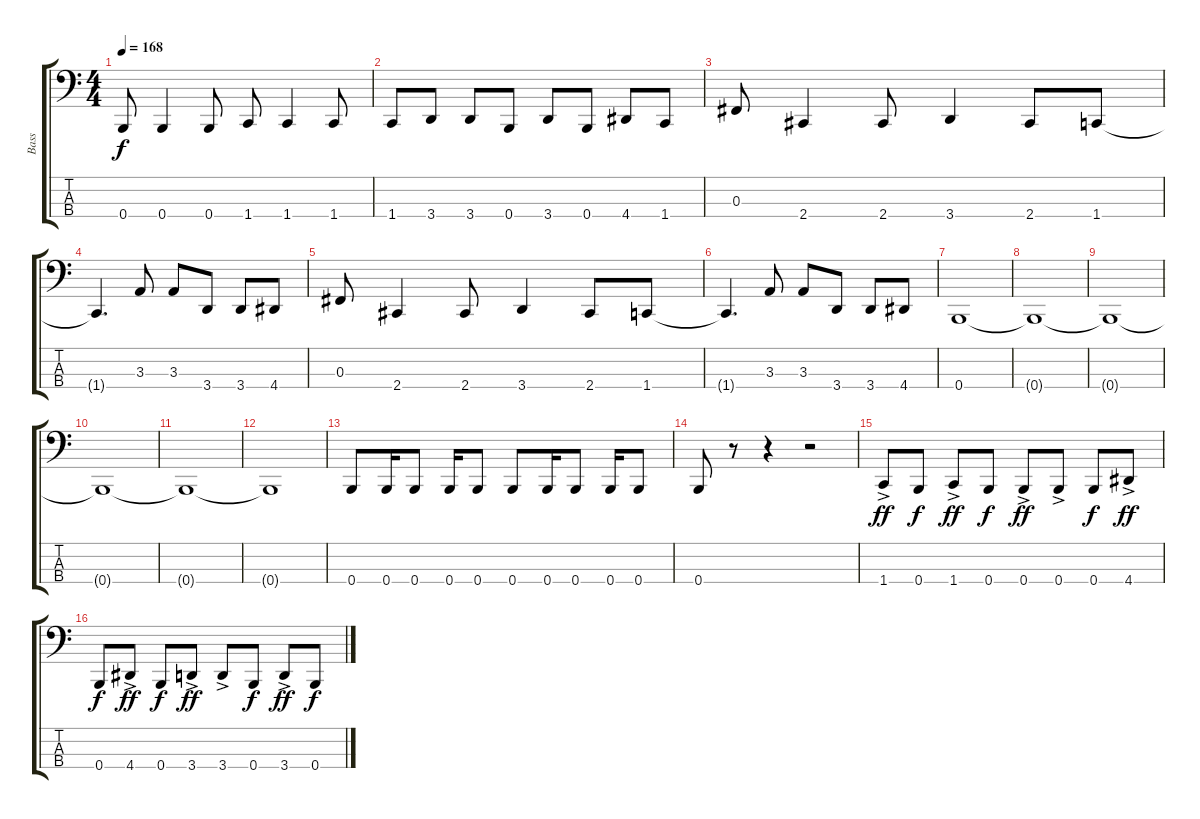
\track ("Bass" "Bass") {instrument electricbasspick}
\staff {score tabs}
\tuning (E2 B1 Gb1 B0) {hide}
\ts (4 4)
\tempo 168
\clef f4
\ks c
0.4.8{dy f} 0.4.4 0.4.8 1.4.8 1.4.4 1.4.8 |
1.4.8 3.4.8 3.4.8 0.4.8 3.4.8 0.4.8 4.4.8 1.4.8 |
0.3.8 2.4.4 2.4.8 3.4.4 2.4.8 1.4.8 |
1.4{t}.4{d} 3.3.8 3.3.8 3.4.8 3.4.8 4.4.8 |
0.3.8 2.4.4 2.4.8 3.4.4 2.4.8 1.4.8 |
1.4{t}.4{d} 3.3.8 3.3.8 3.4.8 3.4.8 4.4.8 |
0.4.1 |
0.4{t}.1 |
0.4{t}.1 |
0.4{t}.1 |
0.4{t}.1 |
0.4{t}.1 |
0.4.8 0.4.16 0.4.8 0.4.16 0.4.8 0.4.8 0.4.16 0.4.8 0.4.16 0.4.8 |
0.4.8 r.8 r.4 r.2 |
1.4{ac}.8{dy ff} 0.4.8{dy f} 1.4{ac}.8{dy ff} 0.4.8{dy f} 0.4{ac}.8{dy ff} 0.4{ac}.8 0.4.8{dy f} 4.4{ac}.8{dy ff} |
0.4.8{dy f} 4.4{ac}.8{dy ff} 0.4.8{dy f} 3.4{ac}.8{dy ff} 3.4{ac}.8 0.4.8{dy f} 3.4{ac}.8{dy ff} 0.4.8{dy f}
